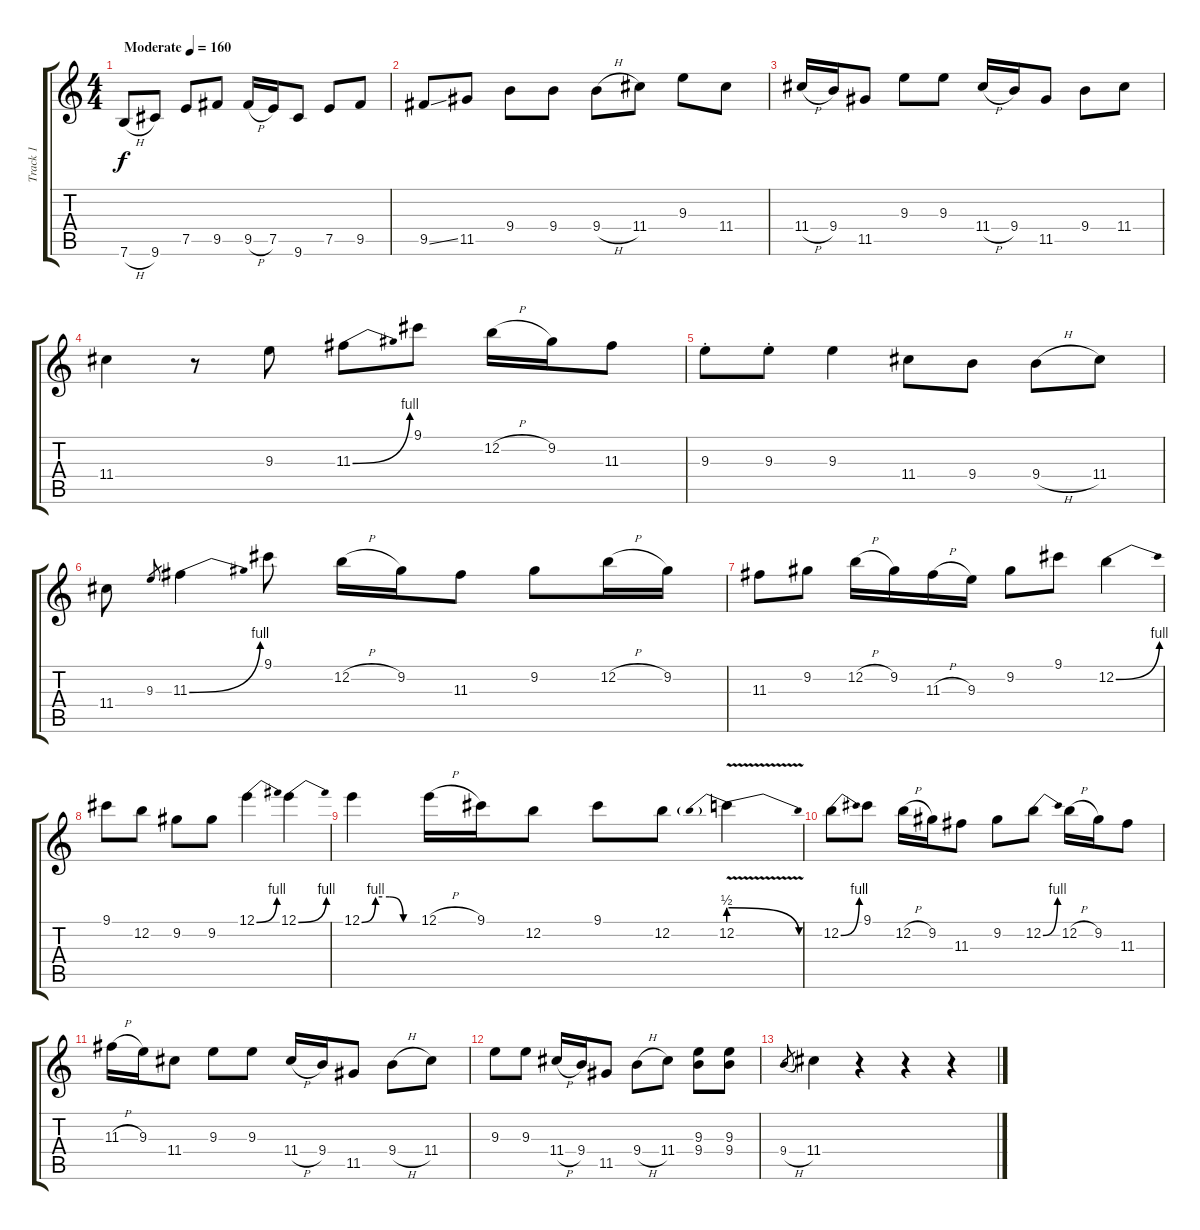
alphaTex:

\track ("Track 1" "Track 1") {instrument acousticguitarsteel}
\staff {score tabs}
\tuning (E4 B3 G3 D3 A2 E2) {hide}
\ts (4 4)
\tempo (160 "Moderate")
\clef g2
\ks c
7.6{h}.8{dy f instrument acousticguitarsteel} 9.6.8 7.5.8 9.5.8 9.5{h}.16 7.5.16 9.6.8 7.5.8 9.5.8 |
9.5{ss}.8 11.5.8 9.4.8 9.4.8 9.4{h}.8 11.4.8 9.3.8 11.4.8 |
11.4{h}.16 9.4.16 11.5.8 9.3.8 9.3.8 11.4{h}.16 9.4.16 11.5.8 9.4.8 11.4.8 |
11.4.4 r.8 9.3.8 11.3{be (bend 0 0 60 4)}.8 9.1.8 12.2{h}.16 9.2.16 11.3.8 |
9.3{st}.8 9.3{st}.8 9.3.4 11.4.8 9.4.8 9.4{h}.8 11.4.8 |
11.4.8 9.3.8{gr} 11.3{be (bend 0 0 60 4)}.4 9.1.8 12.2{h}.16 9.2.16 11.3.8 9.2.8 12.2{h}.16 9.2.16 |
11.3.8 9.2.8 12.2{h}.16 9.2.16 11.3{h}.16 9.3.16 9.2.8 9.1.8 12.2{be (bend 0 0 60 4)}.4 |
9.1.8 12.2.8 9.2.8 9.2.8 12.1{be (bend 0 0 60 4)}.4 12.1{be (bend 0 0 60 4)}.4 |
12.1{be (custom 0 0 15 4 30 4 45 0 60 0)}.4 12.1{h}.16 9.1.16 12.2.8 9.1.8 12.2.8 12.2{be (prebendrelease 0 2 60 0) v}.4 |
12.2{be (bend 0 0 60 4)}.8 9.1.8 12.2{h}.16 9.2.16 11.3.8 9.2.8 12.2{be (bend 0 0 60 4)}.8 12.2{h}.16 9.2.16 11.3.8 |
11.3{h}.16 9.3.16 11.4.8 9.3.8 9.3.8 11.4{h}.16 9.4.16 11.5.8 9.4{h}.8 11.4.8 |
9.3.8 9.3.8 11.4{h}.16 9.4.16 11.5.8 9.4{h}.8 11.4.8 (9.3 9.4).8 (9.3 9.4).8 |
9.4{h}.8{gr} 11.4.4 r.4 r.4 r.4
